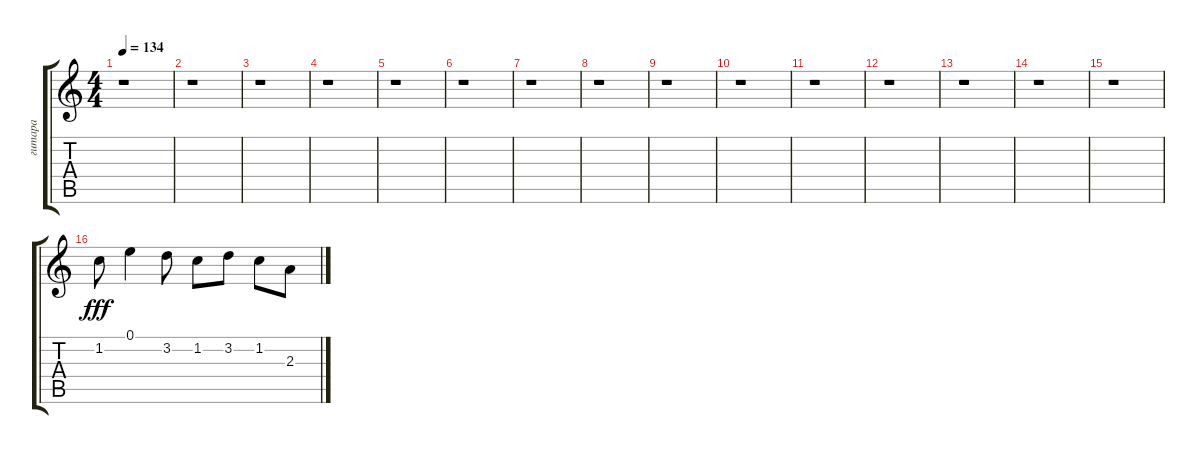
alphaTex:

\track ("гитара" "гитара") {instrument overdrivenguitar}
\staff {score tabs}
\tuning (E4 B3 G3 D3 A2 E2) {hide}
\ts (4 4)
\tempo 134
\clef g2
\ks c
r.1{dy fff} |
r.1 |
r.1 |
r.1 |
r.1 |
r.1 |
r.1 |
r.1 |
r.1 |
r.1 |
r.1 |
r.1 |
r.1 |
r.1 |
r.1 |
1.2.8{volume 9 instrument overdrivenguitar} 0.1.4 3.2.8 1.2.8 3.2.8 1.2.8 2.3.8
